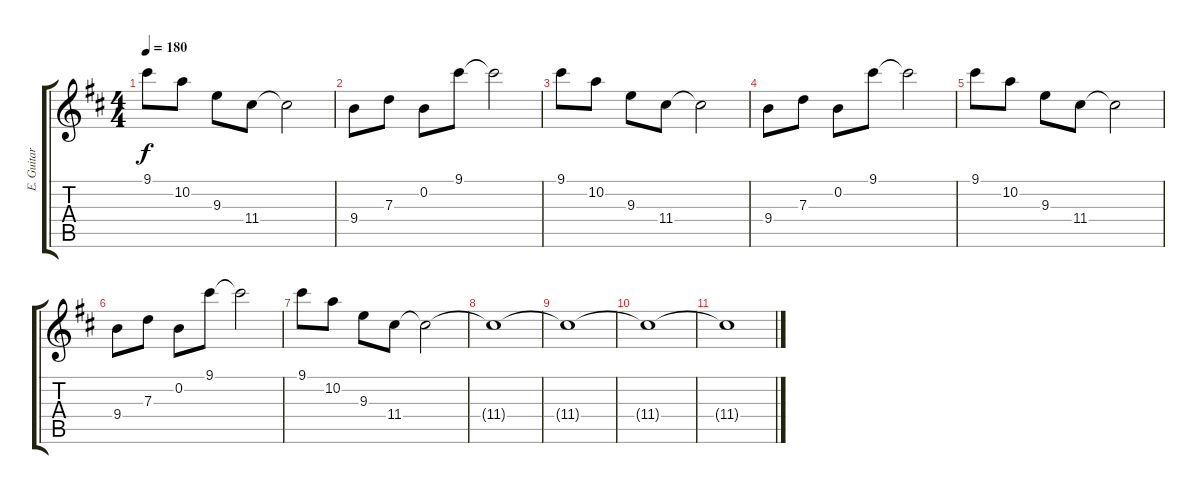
\track ("E. Guitar II" "E. Guitar ") {instrument distortionguitar}
\staff {score tabs}
\tuning (E4 B3 G3 D3 A2 E2) {hide}
\ts (4 4)
\tempo 180
\clef g2
\ks d
9.1.8{dy f} 10.2.8 9.3.8 11.4.8 11.4{t}.2 |
9.4.8 7.3.8 0.2.8 9.1.8 9.1{t}.2 |
9.1.8 10.2.8 9.3.8 11.4.8 11.4{t}.2 |
9.4.8 7.3.8 0.2.8 9.1.8 9.1{t}.2 |
9.1.8 10.2.8 9.3.8 11.4.8 11.4{t}.2 |
9.4.8 7.3.8 0.2.8 9.1.8 9.1{t}.2 |
9.1.8 10.2.8 9.3.8 11.4.8 11.4{t}.2 |
11.4{t}.1{volume 0} |
11.4{t}.1 |
11.4{t}.1 |
11.4{t}.1
